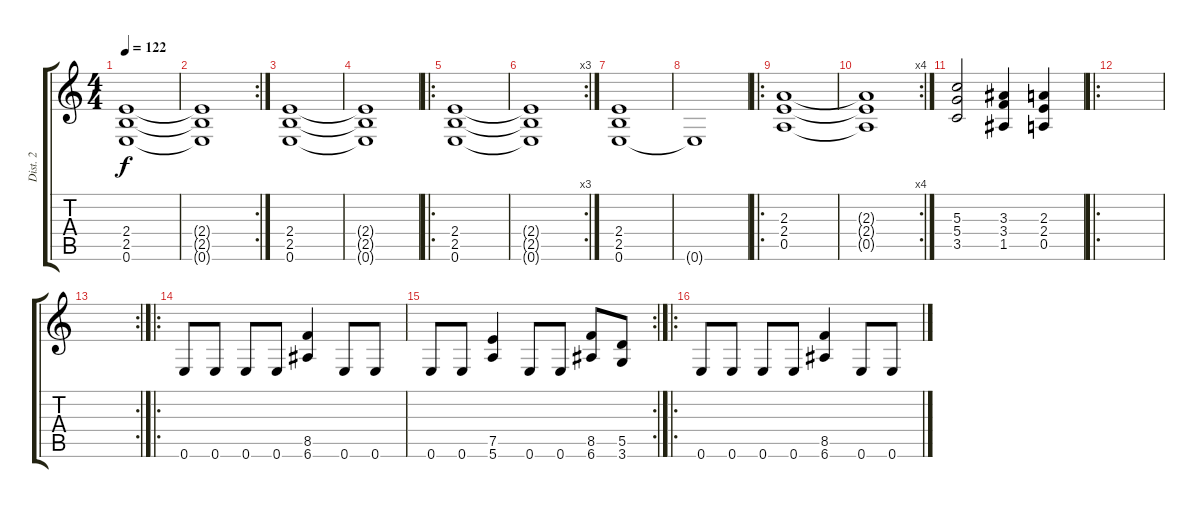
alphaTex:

\track ("Dist. 2" "Dist. 2") {instrument overdrivenguitar}
\staff {score tabs}
\tuning (E4 B3 G3 D3 A2 E2) {hide}
\ts (4 4)
\tempo 122
\clef g2
\ks c
(2.4 2.5 0.6).1{dy f instrument overdrivenguitar} |
\rc 2
(2.4{t} 2.5{t} 0.6{t}).1 |
(2.4 2.5 0.6).1 |
(2.4{t} 2.5{t} 0.6{t}).1 |
\ro
(2.4 2.5 0.6).1 |
\rc 3
(2.4{t} 2.5{t} 0.6{t}).1 |
(2.4 2.5 0.6).1 |
0.6{t}.1 |
\ro
(2.3 2.4 0.5).1 |
\rc 4
(2.3{t} 2.4{t} 0.5{t}).1 |
(5.3 5.4 3.5).2 (3.3 3.4 1.5).4 (2.3 2.4 0.5).4 |
\ro
|
\rc 2
|
\ro
0.6.8{instrument distortionguitar} 0.6.8 0.6.8 0.6.8 (8.5 6.6).4 0.6.8 0.6.8 |
\rc 2
0.6.8 0.6.8 (7.5 5.6).4 0.6.8 0.6.8 (8.5 6.6).8 (5.5 3.6).8 |
\ro
0.6.8 0.6.8 0.6.8 0.6.8 (8.5 6.6).4 0.6.8 0.6.8
